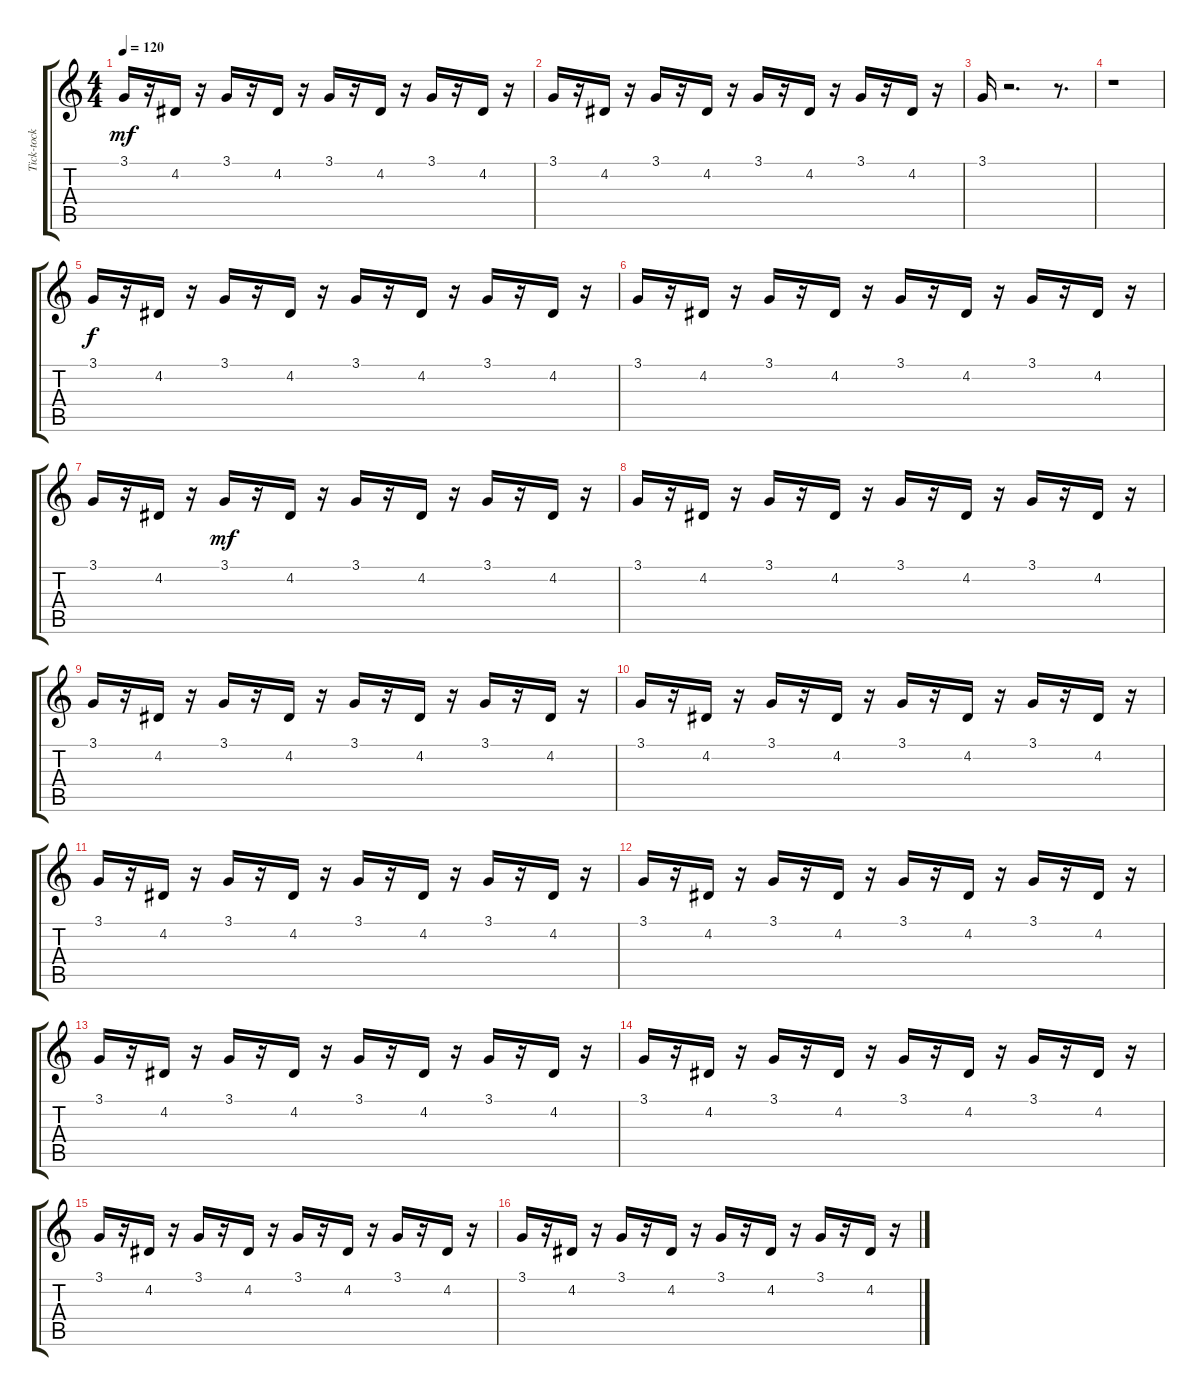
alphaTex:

\track ("Tick-tock" "Tick-tock") {instrument woodblock}
\staff {score tabs}
\tuning (E4 B3 G3 D3 A2 E2) {hide}
\ts (4 4)
\tempo 120
\clef g2
\ks c
3.1.16{dy mf} r.16 4.2.16 r.16 3.1.16 r.16 4.2.16 r.16 3.1.16 r.16 4.2.16 r.16 3.1.16 r.16 4.2.16 r.16 |
3.1.16 r.16 4.2.16 r.16 3.1.16 r.16 4.2.16 r.16 3.1.16 r.16 4.2.16 r.16 3.1.16 r.16 4.2.16 r.16 |
3.1.16 r.2{d} r.8{d} |
r.1 |
3.1.16{dy f} r.16 4.2.16 r.16 3.1.16 r.16 4.2.16 r.16 3.1.16 r.16 4.2.16 r.16 3.1.16 r.16 4.2.16 r.16 |
3.1.16 r.16 4.2.16 r.16 3.1.16 r.16 4.2.16 r.16 3.1.16 r.16 4.2.16 r.16 3.1.16 r.16 4.2.16 r.16 |
3.1.16 r.16 4.2.16 r.16 3.1.16{dy mf} r.16 4.2.16 r.16 3.1.16 r.16 4.2.16 r.16 3.1.16 r.16 4.2.16 r.16 |
3.1.16 r.16 4.2.16 r.16 3.1.16 r.16 4.2.16 r.16 3.1.16 r.16 4.2.16 r.16 3.1.16 r.16 4.2.16 r.16 |
3.1.16 r.16 4.2.16 r.16 3.1.16 r.16 4.2.16 r.16 3.1.16 r.16 4.2.16 r.16 3.1.16 r.16 4.2.16 r.16 |
3.1.16 r.16 4.2.16 r.16 3.1.16 r.16 4.2.16 r.16 3.1.16 r.16 4.2.16 r.16 3.1.16 r.16 4.2.16 r.16 |
3.1.16 r.16 4.2.16 r.16 3.1.16 r.16 4.2.16 r.16 3.1.16 r.16 4.2.16 r.16 3.1.16 r.16 4.2.16 r.16 |
3.1.16 r.16 4.2.16 r.16 3.1.16 r.16 4.2.16 r.16 3.1.16 r.16 4.2.16 r.16 3.1.16 r.16 4.2.16 r.16 |
3.1.16 r.16 4.2.16 r.16 3.1.16 r.16 4.2.16 r.16 3.1.16 r.16 4.2.16 r.16 3.1.16 r.16 4.2.16 r.16 |
3.1.16 r.16 4.2.16 r.16 3.1.16 r.16 4.2.16 r.16 3.1.16 r.16 4.2.16 r.16 3.1.16 r.16 4.2.16 r.16 |
3.1.16 r.16 4.2.16 r.16 3.1.16 r.16 4.2.16 r.16 3.1.16 r.16 4.2.16 r.16 3.1.16 r.16 4.2.16 r.16 |
3.1.16 r.16 4.2.16 r.16 3.1.16 r.16 4.2.16 r.16 3.1.16 r.16 4.2.16 r.16 3.1.16 r.16 4.2.16 r.16
